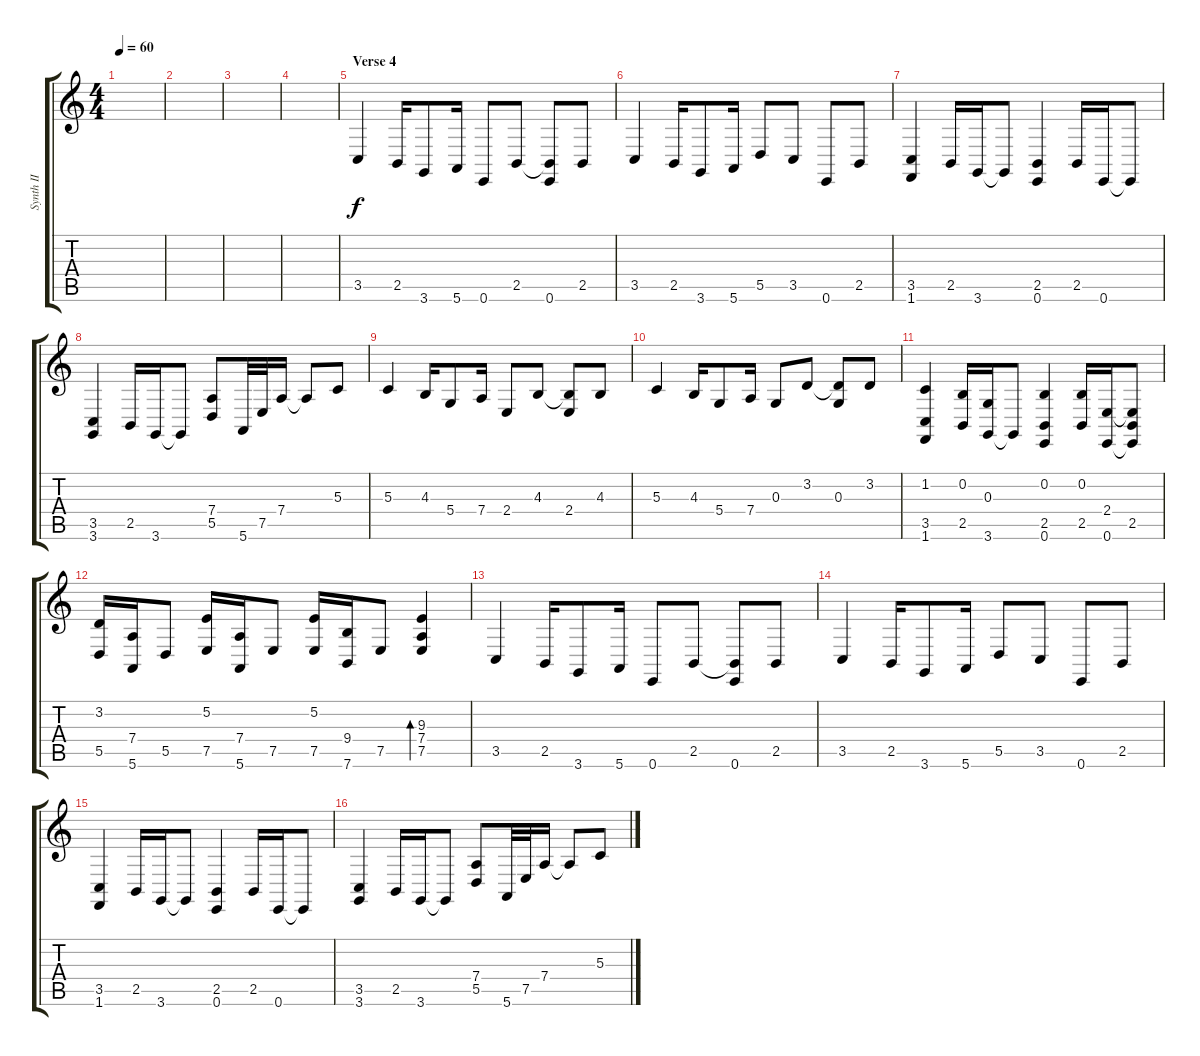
\track ("Synth II" "Synth II") {instrument brightacousticpiano}
\staff {score tabs}
\tuning (E4 B3 G3 D3 A2 E2) {hide}
\ts (4 4)
\tempo 60
\clef g2
\ks c
|
|
|
|
\section ("" "Verse 4")
3.5.4 2.5.16 3.6.8 5.6.16 0.6.8 2.5.8 (2.5{t} 0.6).8 2.5.8 |
3.5.4 2.5.16 3.6.8 5.6.16 5.5.8 3.5.8 0.6.8 2.5.8 |
(3.5 1.6).4 2.5.16 3.6.16 3.6{t}.8 (2.5 0.6).4 2.5.16 0.6.16 0.6{t}.8 |
(3.5 3.6).4 2.5.16 3.6.16 3.6{t}.8 (7.4 5.5).8 5.6.32 7.5.32 7.4.16 7.4{t}.8 5.3.8 |
5.3.4 4.3.16 5.4.8 7.4.16 2.4.8 4.3.8 (4.3{t} 2.4).8 4.3.8 |
5.3.4 4.3.16 5.4.8 7.4.16 0.3.8 3.2.8 (3.2{t} 0.3).8 3.2.8 |
(1.2 3.5 1.6).4 (0.2 2.5).16 (0.3 3.6).16 3.6{t}.8 (0.2 2.5 0.6).4 (0.2 2.5).16 (2.4 0.6).16 (2.4{t} 2.5 0.6{t}).8 |
(3.2 5.5).16 (7.4 5.6).16 5.5.8 (5.2 7.5).16 (7.4 5.6).16 7.5.8 (5.2 7.5).16 (9.4 7.6).16 7.5.8 (9.3 7.4 7.5).4{bd 480} |
3.5.4 2.5.16 3.6.8 5.6.16 0.6.8 2.5.8 (2.5{t} 0.6).8 2.5.8 |
3.5.4 2.5.16 3.6.8 5.6.16 5.5.8 3.5.8 0.6.8 2.5.8 |
(3.5 1.6).4 2.5.16 3.6.16 3.6{t}.8 (2.5 0.6).4 2.5.16 0.6.16 0.6{t}.8 |
(3.5 3.6).4 2.5.16 3.6.16 3.6{t}.8 (7.4 5.5).8 5.6.32 7.5.32 7.4.16 7.4{t}.8 5.3.8
